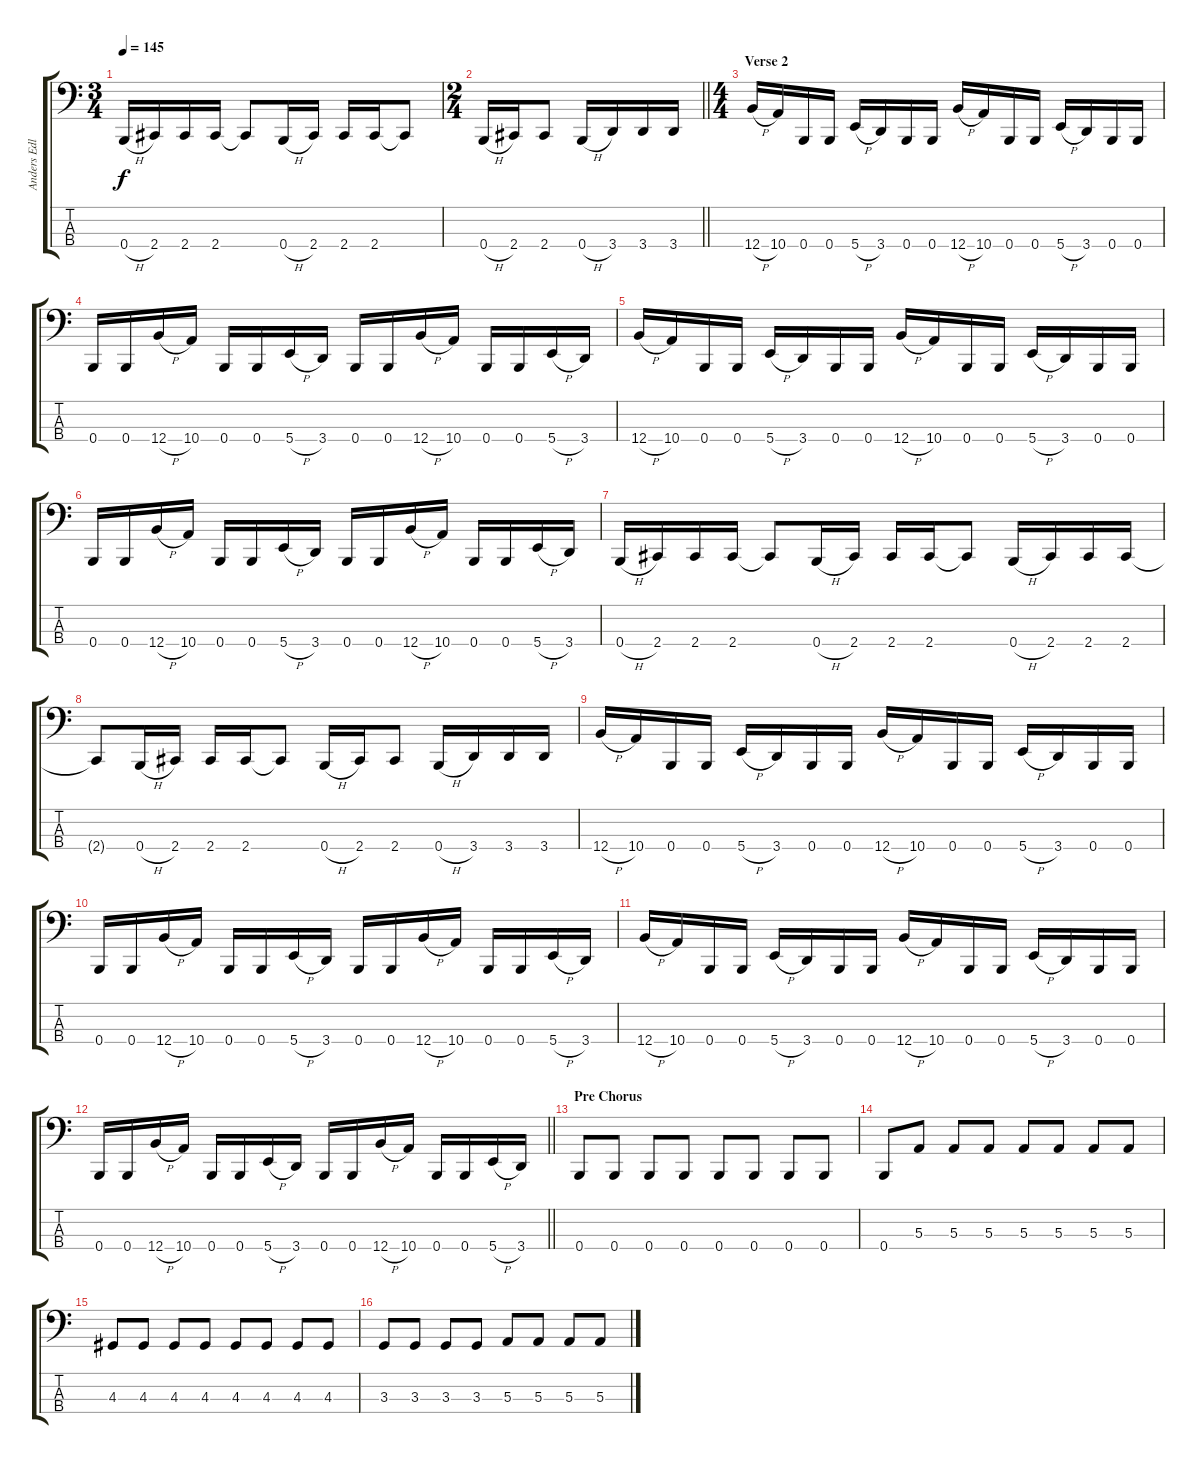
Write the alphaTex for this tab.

\track ("Anders Edlund - bass" "Anders Edl") {instrument electricbasspick}
\staff {score tabs}
\tuning (D2 A1 E1 B0) {hide}
\ts (3 4)
\tempo 145
\clef f4
\ks aminor
0.4{h}.16{dy f} 2.4.16 2.4.16 2.4.16 2.4{t}.8 0.4{h}.16 2.4.16 2.4.16 2.4.16 2.4{t}.8 |
\ts (2 4)
\barLineRight lightlight
0.4{h}.16 2.4.16 2.4.8 0.4{h}.16 3.4.16 3.4.16 3.4.16 |
\ts (4 4)
\section ("" "Verse 2")
12.4{h}.16 10.4.16 0.4.16 0.4.16 5.4{h}.16 3.4.16 0.4.16 0.4.16 12.4{h}.16 10.4.16 0.4.16 0.4.16 5.4{h}.16 3.4.16 0.4.16 0.4.16 |
0.4.16 0.4.16 12.4{h}.16 10.4.16 0.4.16 0.4.16 5.4{h}.16 3.4.16 0.4.16 0.4.16 12.4{h}.16 10.4.16 0.4.16 0.4.16 5.4{h}.16 3.4.16 |
12.4{h}.16 10.4.16 0.4.16 0.4.16 5.4{h}.16 3.4.16 0.4.16 0.4.16 12.4{h}.16 10.4.16 0.4.16 0.4.16 5.4{h}.16 3.4.16 0.4.16 0.4.16 |
0.4.16 0.4.16 12.4{h}.16 10.4.16 0.4.16 0.4.16 5.4{h}.16 3.4.16 0.4.16 0.4.16 12.4{h}.16 10.4.16 0.4.16 0.4.16 5.4{h}.16 3.4.16 |
0.4{h}.16 2.4.16 2.4.16 2.4.16 2.4{t}.8 0.4{h}.16 2.4.16 2.4.16 2.4.16 2.4{t}.8 0.4{h}.16 2.4.16 2.4.16 2.4.16 |
2.4{t}.8 0.4{h}.16 2.4.16 2.4.16 2.4.16 2.4{t}.8 0.4{h}.16 2.4.16 2.4.8 0.4{h}.16 3.4.16 3.4.16 3.4.16 |
12.4{h}.16 10.4.16 0.4.16 0.4.16 5.4{h}.16 3.4.16 0.4.16 0.4.16 12.4{h}.16 10.4.16 0.4.16 0.4.16 5.4{h}.16 3.4.16 0.4.16 0.4.16 |
0.4.16 0.4.16 12.4{h}.16 10.4.16 0.4.16 0.4.16 5.4{h}.16 3.4.16 0.4.16 0.4.16 12.4{h}.16 10.4.16 0.4.16 0.4.16 5.4{h}.16 3.4.16 |
12.4{h}.16 10.4.16 0.4.16 0.4.16 5.4{h}.16 3.4.16 0.4.16 0.4.16 12.4{h}.16 10.4.16 0.4.16 0.4.16 5.4{h}.16 3.4.16 0.4.16 0.4.16 |
\barLineRight lightlight
0.4.16 0.4.16 12.4{h}.16 10.4.16 0.4.16 0.4.16 5.4{h}.16 3.4.16 0.4.16 0.4.16 12.4{h}.16 10.4.16 0.4.16 0.4.16 5.4{h}.16 3.4.16 |
\section ("" "Pre Chorus")
0.4.8 0.4.8 0.4.8 0.4.8 0.4.8 0.4.8 0.4.8 0.4.8 |
0.4.8 5.3.8 5.3.8 5.3.8 5.3.8 5.3.8 5.3.8 5.3.8 |
4.3.8 4.3.8 4.3.8 4.3.8 4.3.8 4.3.8 4.3.8 4.3.8 |
3.3.8 3.3.8 3.3.8 3.3.8 5.3.8 5.3.8 5.3.8 5.3.8
